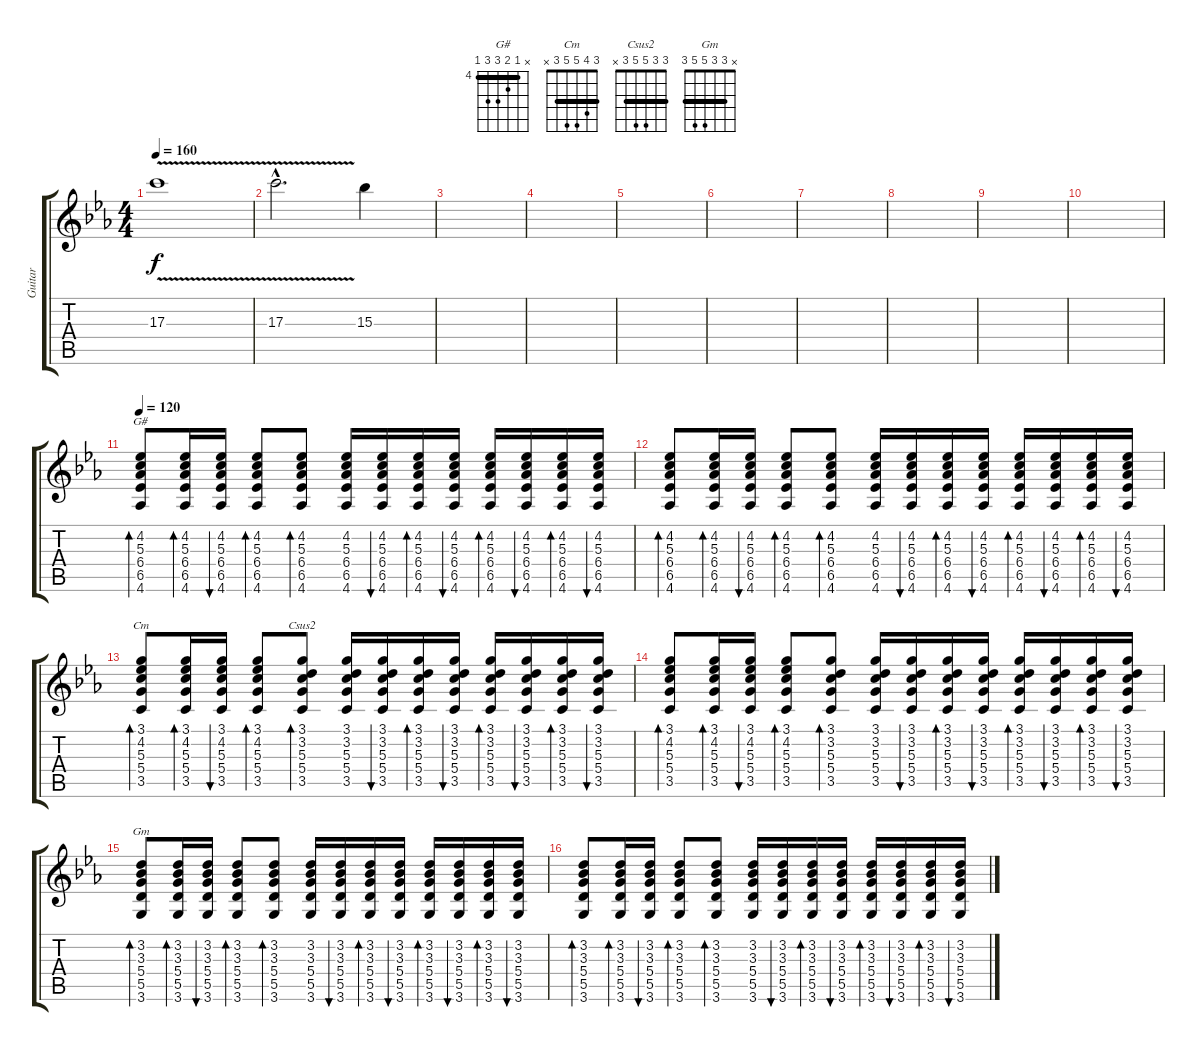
\track ("Guitar" "Guitar") {instrument distortionguitar}
\staff {score tabs}
\tuning (E4 B3 G3 D3 A2 E2) {hide}
\chord ("G#" x 4 5 6 6 4) {firstfret 4 barre 4}
\chord ("Cm" 3 4 5 5 3 x) {barre 3}
\chord ("Csus2" 3 3 5 5 3 x) {barre 3}
\chord ("Gm" x 3 3 5 5 3) {barre 3}
\ts (4 4)
\tempo 160
\clef g2
\ks eb
17.3{v}.1{dy f} |
17.3{v hac}.2{d} 15.3.4 |
|
|
|
|
|
|
|
|
\tempo 120
(4.2 5.3 6.4 6.5 4.6).8{bd 30 ch "G#" volume 9 balance 16 instrument electricguitarjazz} (4.2 5.3 6.4 6.5 4.6).16{bd 30} (4.2 5.3 6.4 6.5 4.6).16{bu 30} (4.2 5.3 6.4 6.5 4.6).8{bd 30} (4.2 5.3 6.4 6.5 4.6).8{bd 30} (4.2 5.3 6.4 6.5 4.6).16 (4.2 5.3 6.4 6.5 4.6).16{bu 30} (4.2 5.3 6.4 6.5 4.6).16{bd 30} (4.2 5.3 6.4 6.5 4.6).16{bu 30} (4.2 5.3 6.4 6.5 4.6).16{bd 30} (4.2 5.3 6.4 6.5 4.6).16{bu 30} (4.2 5.3 6.4 6.5 4.6).16{bd 30} (4.2 5.3 6.4 6.5 4.6).16{bu 30} |
(4.2 5.3 6.4 6.5 4.6).8{bd 30} (4.2 5.3 6.4 6.5 4.6).16{bd 30} (4.2 5.3 6.4 6.5 4.6).16{bu 30} (4.2 5.3 6.4 6.5 4.6).8{bd 30} (4.2 5.3 6.4 6.5 4.6).8{bd 30} (4.2 5.3 6.4 6.5 4.6).16 (4.2 5.3 6.4 6.5 4.6).16{bu 30} (4.2 5.3 6.4 6.5 4.6).16{bd 30} (4.2 5.3 6.4 6.5 4.6).16{bu 30} (4.2 5.3 6.4 6.5 4.6).16{bd 30} (4.2 5.3 6.4 6.5 4.6).16{bu 30} (4.2 5.3 6.4 6.5 4.6).16{bd 30} (4.2 5.3 6.4 6.5 4.6).16{bu 30} |
(3.1 4.2 5.3 5.4 3.5).8{bd 30 ch "Cm"} (3.1 4.2 5.3 5.4 3.5).16{bd 30} (3.1 4.2 5.3 5.4 3.5).16{bu 30} (3.1 4.2 5.3 5.4 3.5).8{bd 30} (3.1 3.2 5.3 5.4 3.5).8{bd 30 ch "Csus2"} (3.1 3.2 5.3 5.4 3.5).16 (3.1 3.2 5.3 5.4 3.5).16{bu 30} (3.1 3.2 5.3 5.4 3.5).16{bd 30} (3.1 3.2 5.3 5.4 3.5).16{bu 30} (3.1 3.2 5.3 5.4 3.5).16{bd 30} (3.1 3.2 5.3 5.4 3.5).16{bu 30} (3.1 3.2 5.3 5.4 3.5).16{bd 30} (3.1 3.2 5.3 5.4 3.5).16{bu 30} |
(3.1 4.2 5.3 5.4 3.5).8{bd 30} (3.1 4.2 5.3 5.4 3.5).16{bd 30} (3.1 4.2 5.3 5.4 3.5).16{bu 30} (3.1 4.2 5.3 5.4 3.5).8{bd 30} (3.1 3.2 5.3 5.4 3.5).8{bd 30} (3.1 3.2 5.3 5.4 3.5).16 (3.1 3.2 5.3 5.4 3.5).16{bu 30} (3.1 3.2 5.3 5.4 3.5).16{bd 30} (3.1 3.2 5.3 5.4 3.5).16{bu 30} (3.1 3.2 5.3 5.4 3.5).16{bd 30} (3.1 3.2 5.3 5.4 3.5).16{bu 30} (3.1 3.2 5.3 5.4 3.5).16{bd 30} (3.1 3.2 5.3 5.4 3.5).16{bu 30} |
(3.2 3.3 5.4 5.5 3.6).8{bd 30 ch "Gm"} (3.2 3.3 5.4 5.5 3.6).16{bd 30} (3.2 3.3 5.4 5.5 3.6).16{bu 30} (3.2 3.3 5.4 5.5 3.6).8{bd 30} (3.2 3.3 5.4 5.5 3.6).8{bd 30} (3.2 3.3 5.4 5.5 3.6).16 (3.2 3.3 5.4 5.5 3.6).16{bu 30} (3.2 3.3 5.4 5.5 3.6).16{bd 30} (3.2 3.3 5.4 5.5 3.6).16{bu 30} (3.2 3.3 5.4 5.5 3.6).16{bd 30} (3.2 3.3 5.4 5.5 3.6).16{bu 30} (3.2 3.3 5.4 5.5 3.6).16{bd 30} (3.2 3.3 5.4 5.5 3.6).16{bu 30} |
(3.2 3.3 5.4 5.5 3.6).8{bd 30} (3.2 3.3 5.4 5.5 3.6).16{bd 30} (3.2 3.3 5.4 5.5 3.6).16{bu 30} (3.2 3.3 5.4 5.5 3.6).8{bd 30} (3.2 3.3 5.4 5.5 3.6).8{bd 30} (3.2 3.3 5.4 5.5 3.6).16 (3.2 3.3 5.4 5.5 3.6).16{bu 30} (3.2 3.3 5.4 5.5 3.6).16{bd 30} (3.2 3.3 5.4 5.5 3.6).16{bu 30} (3.2 3.3 5.4 5.5 3.6).16{bd 30} (3.2 3.3 5.4 5.5 3.6).16{bu 30} (3.2 3.3 5.4 5.5 3.6).16{bd 30} (3.2 3.3 5.4 5.5 3.6).16{bu 30}
